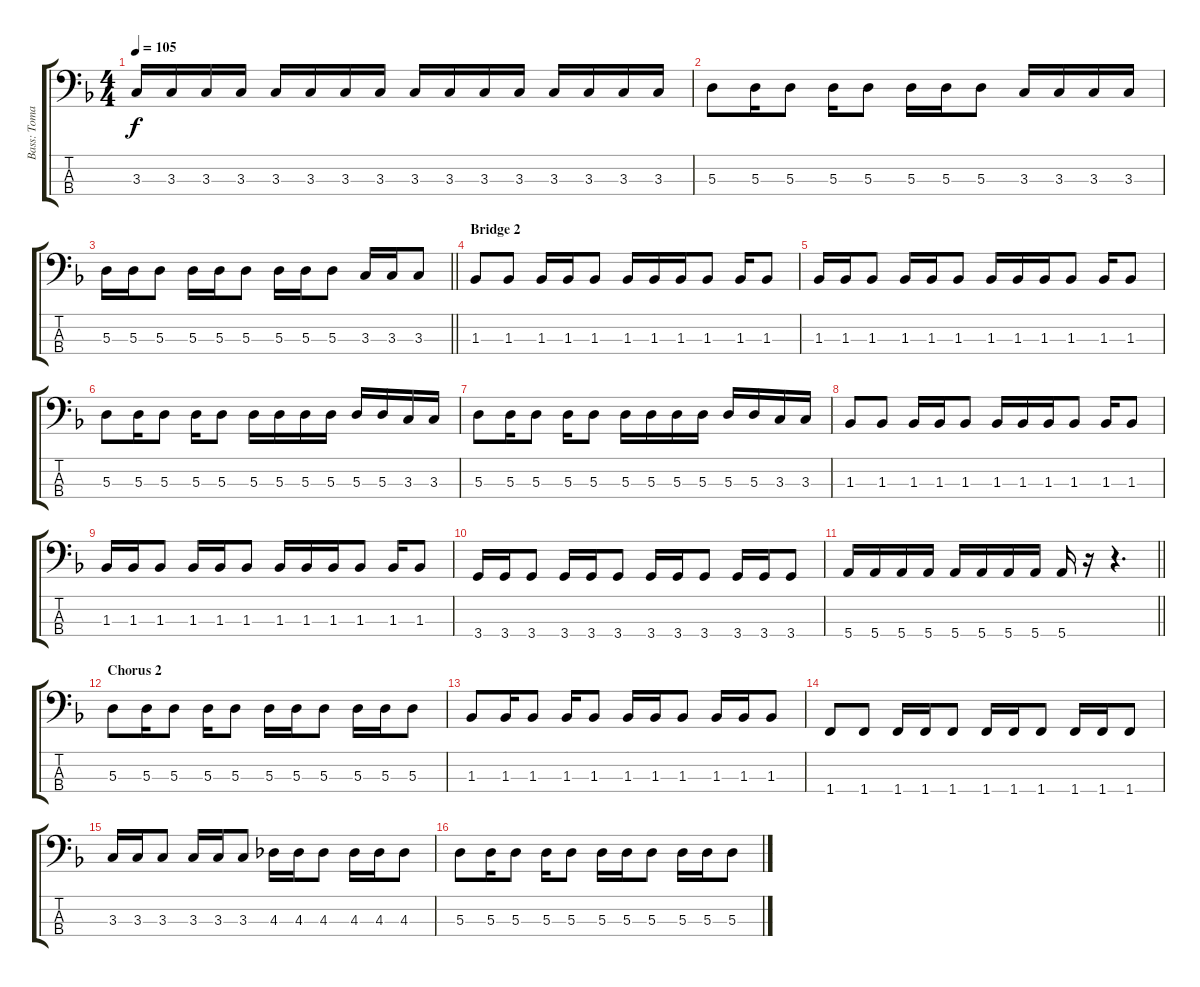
\track ("Bass: Tomas Stolt" "Bass: Toma") {instrument electricbassfinger}
\staff {score tabs}
\tuning (G2 D2 A1 E1) {hide}
\ts (4 4)
\tempo 105
\clef f4
\ks dminor
3.3.16{dy f} 3.3.16 3.3.16 3.3.16 3.3.16 3.3.16 3.3.16 3.3.16 3.3.16 3.3.16 3.3.16 3.3.16 3.3.16 3.3.16 3.3.16 3.3.16 |
5.3.8 5.3.16 5.3.8 5.3.16 5.3.8 5.3.16 5.3.16 5.3.8 3.3.16 3.3.16 3.3.16 3.3.16 |
\barLineRight lightlight
5.3.16 5.3.16 5.3.8 5.3.16 5.3.16 5.3.8 5.3.16 5.3.16 5.3.8 3.3.16 3.3.16 3.3.8 |
\section ("" "Bridge 2")
1.3.8 1.3.8 1.3.16 1.3.16 1.3.8 1.3.16 1.3.16 1.3.16 1.3.8 1.3.16 1.3.8 |
1.3.16 1.3.16 1.3.8 1.3.16 1.3.16 1.3.8 1.3.16 1.3.16 1.3.16 1.3.8 1.3.16 1.3.8 |
5.3.8 5.3.16 5.3.8 5.3.16 5.3.8 5.3.16 5.3.16 5.3.16 5.3.16 5.3.16 5.3.16 3.3.16 3.3.16 |
5.3.8 5.3.16 5.3.8 5.3.16 5.3.8 5.3.16 5.3.16 5.3.16 5.3.16 5.3.16 5.3.16 3.3.16 3.3.16 |
1.3.8 1.3.8 1.3.16 1.3.16 1.3.8 1.3.16 1.3.16 1.3.16 1.3.8 1.3.16 1.3.8 |
1.3.16 1.3.16 1.3.8 1.3.16 1.3.16 1.3.8 1.3.16 1.3.16 1.3.16 1.3.8 1.3.16 1.3.8 |
3.4.16 3.4.16 3.4.8 3.4.16 3.4.16 3.4.8 3.4.16 3.4.16 3.4.8 3.4.16 3.4.16 3.4.8 |
\barLineRight lightlight
5.4.16 5.4.16 5.4.16 5.4.16 5.4.16 5.4.16 5.4.16 5.4.16 5.4.16 r.16 r.4{d} |
\section ("" "Chorus 2")
5.3.8 5.3.16 5.3.8 5.3.16 5.3.8 5.3.16 5.3.16 5.3.8 5.3.16 5.3.16 5.3.8 |
1.3.8 1.3.16 1.3.8 1.3.16 1.3.8 1.3.16 1.3.16 1.3.8 1.3.16 1.3.16 1.3.8 |
1.4.8 1.4.8 1.4.16 1.4.16 1.4.8 1.4.16 1.4.16 1.4.8 1.4.16 1.4.16 1.4.8 |
3.3.16 3.3.16 3.3.8 3.3.16 3.3.16 3.3.8 4.3.16 4.3.16 4.3.8 4.3.16 4.3.16 4.3.8 |
5.3.8 5.3.16 5.3.8 5.3.16 5.3.8 5.3.16 5.3.16 5.3.8 5.3.16 5.3.16 5.3.8
